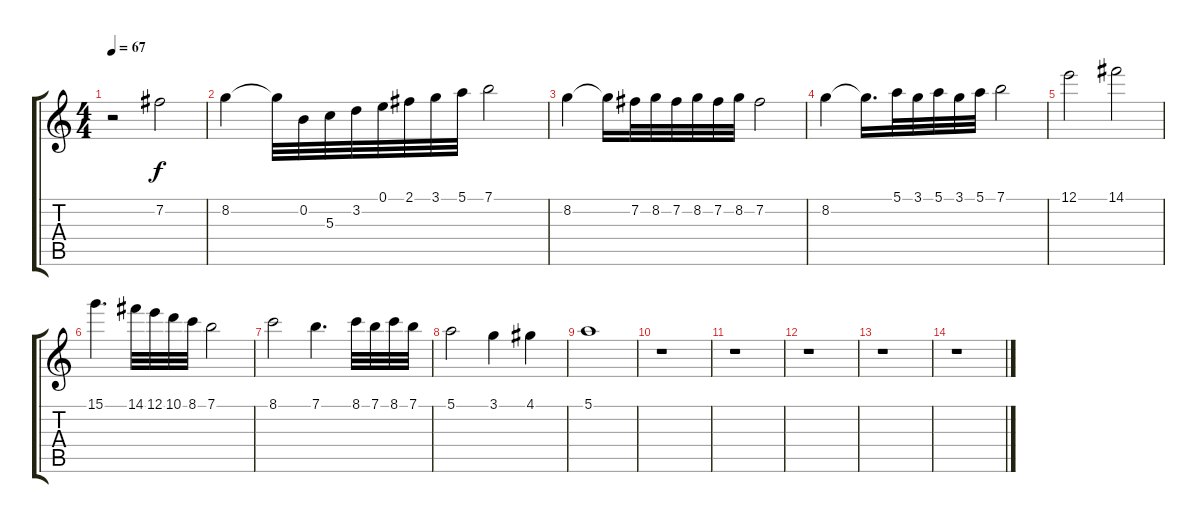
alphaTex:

\track "" {instrument overdrivenguitar}
\staff {score tabs}
\tuning (E4 B3 G3 D3 A2 E2) {hide}
\ts (4 4)
\tempo 67
\clef g2
\ks c
r.2{dy fff} 7.2.2{dy f} |
8.2.4 8.2{t}.32 0.2.32 5.3.32 3.2.32 0.1.32 2.1.32 3.1.32 5.1.32 7.1.2 |
8.2.4 8.2{t}.16 7.2.32 8.2.32 7.2.32 8.2.32 7.2.32 8.2.32 7.2.2 |
8.2.4 8.2{t}.16{d} 5.1.32 3.1.32 5.1.32 3.1.32 5.1.32 7.1.2 |
12.1.2 14.1.2 |
15.1.4{d} 14.1.32 12.1.32 10.1.32 8.1.32 7.1.2 |
8.1.2 7.1.4{d} 8.1.32 7.1.32 8.1.32 7.1.32 |
5.1.2 3.1.4 4.1.4 |
5.1.1 |
r.1 |
r.1 |
r.1 |
r.1 |
r.1
